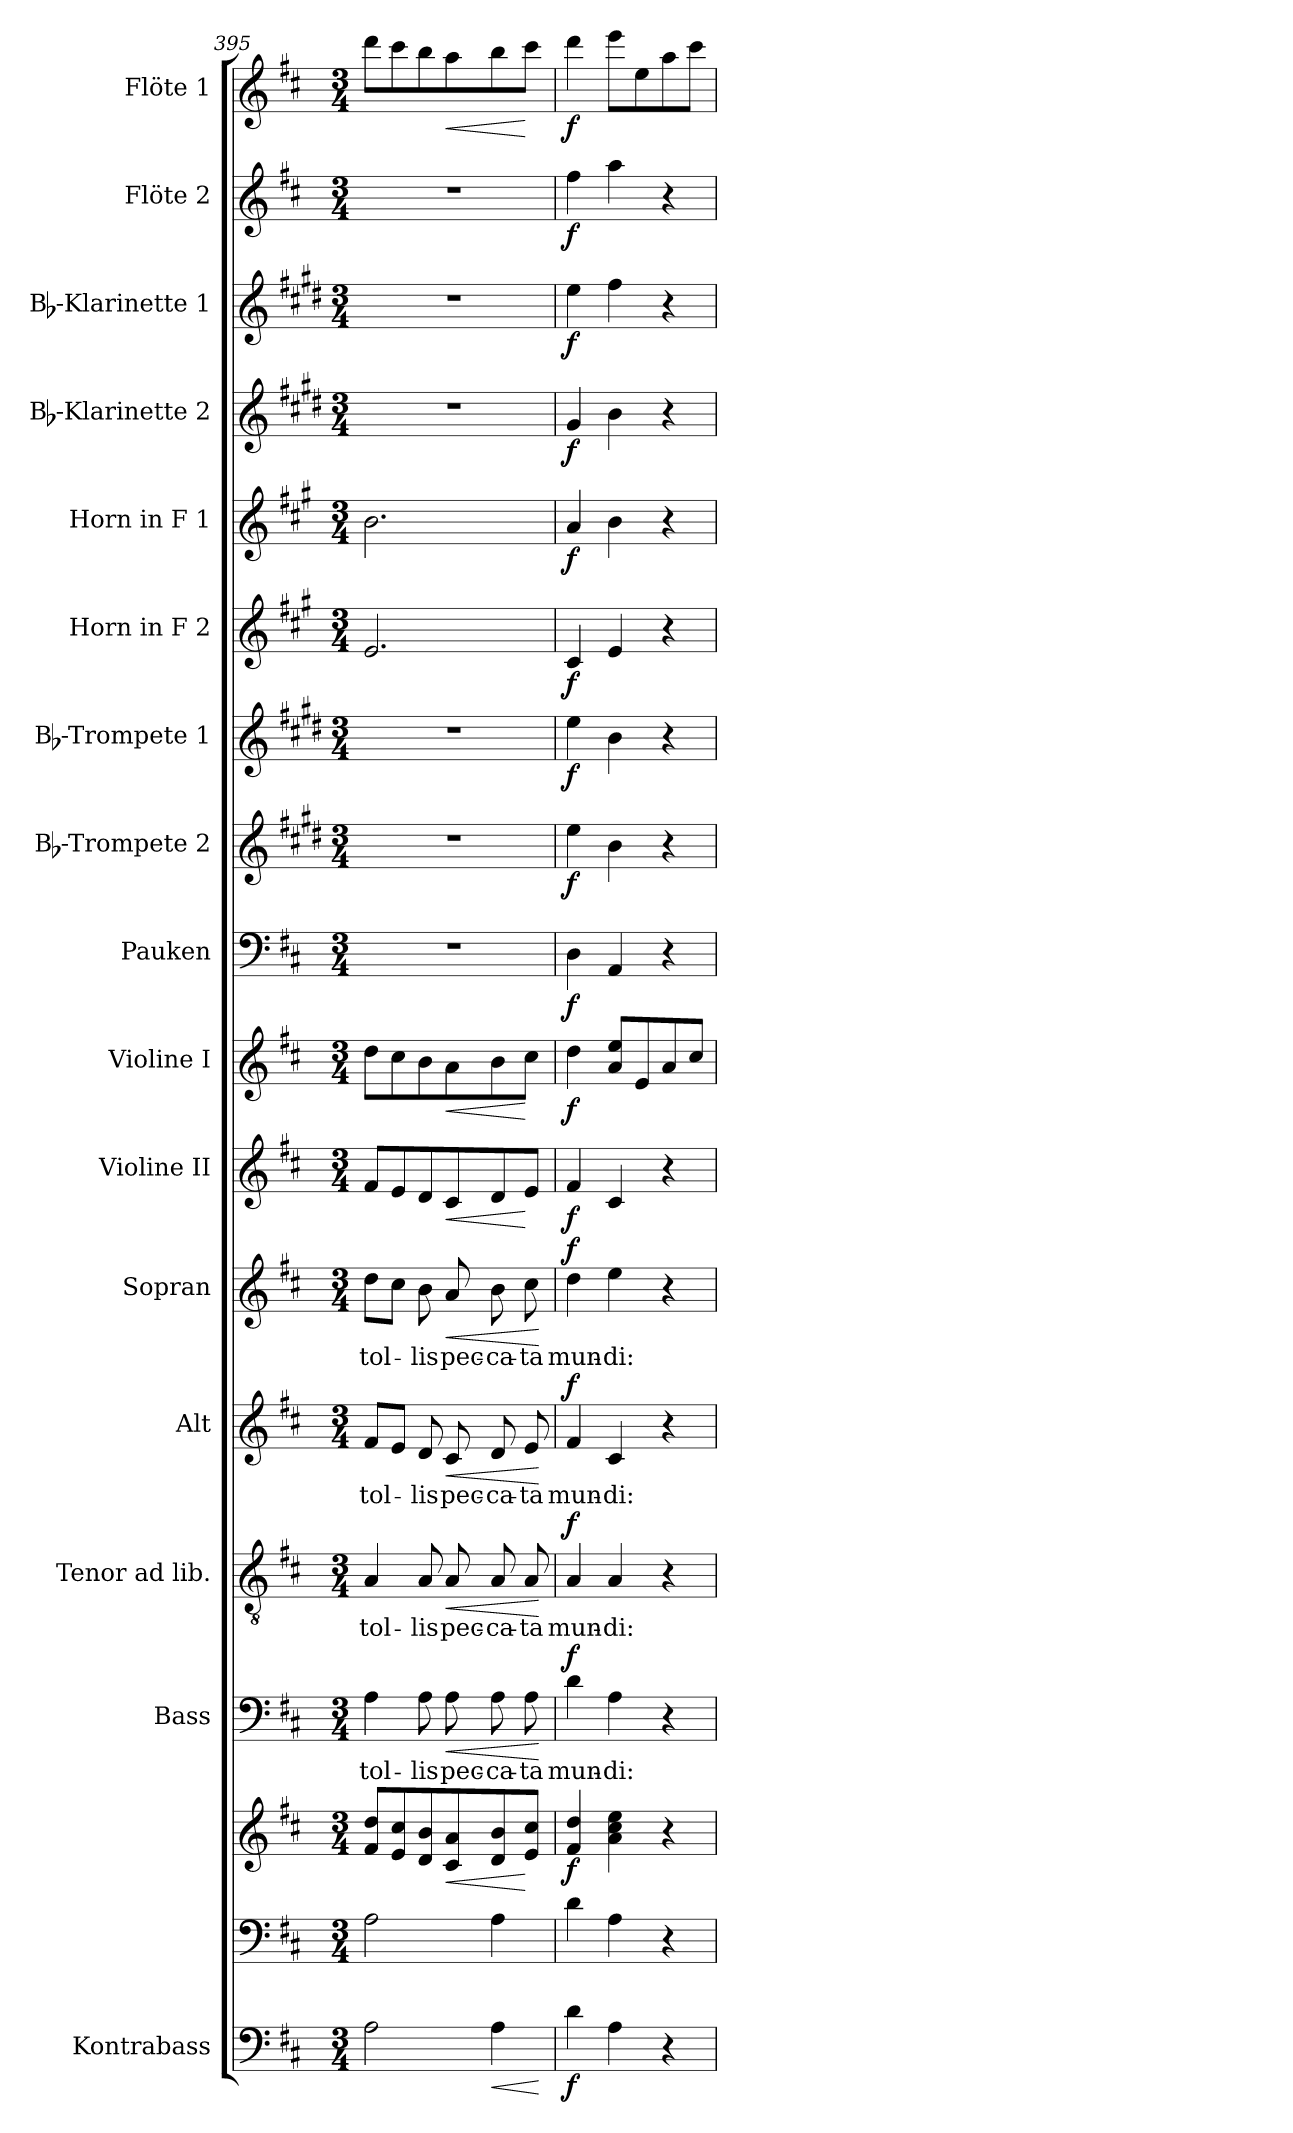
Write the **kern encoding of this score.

**kern	**dynam	**kern	**kern	**dynam	**kern	**text	**dynam	**kern	**text	**dynam	**kern	**text	**dynam	**kern	**text	**dynam	**kern	**dynam	**kern	**dynam	**kern	**dynam	**kern	**dynam	**kern	**dynam	**kern	**dynam	**kern	**dynam	**kern	**dynam	**kern	**dynam	**kern	**dynam	**kern	**dynam
*part17	*part17	*part16	*part16	*part16	*part15	*part15	*part15	*part14	*part14	*part14	*part13	*part13	*part13	*part12	*part12	*part12	*part11	*part11	*part10	*part10	*part9	*part9	*part8	*part8	*part7	*part7	*part6	*part6	*part5	*part5	*part4	*part4	*part3	*part3	*part2	*part2	*part1	*part1
*staff18	*staff18	*staff17	*staff16	*staff16/17	*staff15	*staff15	*staff15	*staff14	*staff14	*staff14	*staff13	*staff13	*staff13	*staff12	*staff12	*staff12	*staff11	*staff11	*staff10	*staff10	*staff9	*staff9	*staff8	*staff8	*staff7	*staff7	*staff6	*staff6	*staff5	*staff5	*staff4	*staff4	*staff3	*staff3	*staff2	*staff2	*staff1	*staff1
*I"Kontrabass	*	*	*	*	*I"Bass	*	*	*I"Tenor ad lib.	*	*	*I"Alt	*	*	*I"Sopran	*	*	*I"Violine II	*	*I"Violine I	*	*I"Pauken	*	*I"Bb-Trompete 2	*	*I"Bb-Trompete 1	*	*I"Horn in F 2	*	*I"Horn in F 1	*	*I"Bb-Klarinette 2	*	*I"Bb-Klarinette 1	*	*I"Flöte 2	*	*I"Flöte 1	*
*I'Kb.	*	*	*	*	*I'B.	*	*	*I'T.	*	*	*I'A.	*	*	*I'S.	*	*	*I'Vl. II	*	*I'Vl. I	*	*I'Pk.	*	*I'Bb Trp. 2	*	*I'Bb Trp. 1	*	*	*	*	*	*I'Bb Kl. 2	*	*I'Bb Kl. 1	*	*I'Fl. 2	*	*I'Fl. 1	*
*clefF4	*	*clefF4	*clefG2	*	*clefF4	*	*	*clefGv2	*	*	*clefG2	*	*	*clefG2	*	*	*clefG2	*	*clefG2	*	*clefF4	*	*clefG2	*	*clefG2	*	*clefG2	*	*clefG2	*	*clefG2	*	*clefG2	*	*clefG2	*	*clefG2	*
*ITrd7c12	*	*	*	*	*	*	*	*	*	*	*	*	*	*	*	*	*	*	*	*	*	*	*ITrd1c2	*	*ITrd1c2	*	*ITrd4c7	*	*ITrd4c7	*	*ITrd1c2	*	*ITrd1c2	*	*	*	*	*
*k[f#c#]	*	*k[f#c#]	*k[f#c#]	*	*k[f#c#]	*	*	*k[f#c#]	*	*	*k[f#c#]	*	*	*k[f#c#]	*	*	*k[f#c#]	*	*k[f#c#]	*	*k[f#c#]	*	*k[f#c#]	*	*k[f#c#]	*	*k[f#c#]	*	*k[f#c#]	*	*k[f#c#]	*	*k[f#c#]	*	*k[f#c#]	*	*k[f#c#]	*
*D:	*	*D:	*D:	*	*D:	*	*	*D:	*	*	*D:	*	*	*D:	*	*	*D:	*	*D:	*	*D:	*	*D:	*	*D:	*	*D:	*	*D:	*	*D:	*	*D:	*	*D:	*	*D:	*
*M3/4	*	*M3/4	*M3/4	*	*M3/4	*	*	*M3/4	*	*	*M3/4	*	*	*M3/4	*	*	*M3/4	*	*M3/4	*	*M3/4	*	*M3/4	*	*M3/4	*	*M3/4	*	*M3/4	*	*M3/4	*	*M3/4	*	*M3/4	*	*M3/4	*
=395	=395	=395	=395	=395	=395	=395	=395	=395	=395	=395	=395	=395	=395	=395	=395	=395	=395	=395	=395	=395	=395	=395	=395	=395	=395	=395	=395	=395	=395	=395	=395	=395	=395	=395	=395	=395	=395	=395
!	!	!	!	!	!	!LO:LY:b	!	!	!LO:LY:b	!	!	!LO:LY:b	!	!	!LO:LY:b	!	!	!	!	!	!	!	!	!	!	!	!	!	!	!	!	!	!	!	!	!	!	!
2AA\	.	2A\	8f#/ 8dd/L	.	4A\	tol-	.	4A/	tol-	.	8f#/L	tol-	.	8dd\L	tol-	.	8f#/L	.	8dd\L	.	2.r	.	2.r	.	2.r	.	2.A/	.	2.e\	.	2.r	.	2.r	.	2.r	.	8ddd\L	.
.	.	.	8e/ 8cc#/	.	.	.	.	.	.	.	8e/J	.	.	8cc#\J	.	.	8e/	.	8cc#\	.	.	.	.	.	.	.	.	.	.	.	.	.	.	.	.	.	8ccc#\	.
!	!	!	!	!	!	!LO:LY:b	!	!	!LO:LY:b	!	!	!LO:LY:b	!	!	!LO:LY:b	!	!	!	!	!	!	!	!	!	!	!	!	!	!	!	!	!	!	!	!	!	!	!
.	.	.	8d/ 8b/	.	8A\	-lis	.	8A/	-lis	.	8d/	-lis	.	8b\	-lis	.	8d/	.	8b\	.	.	.	.	.	.	.	.	.	.	.	.	.	.	.	.	.	8bb\	.
!	!	!	!	!LO:HP:b	!	!LO:LY:b	!LO:HP:b	!	!LO:LY:b	!LO:HP:b	!	!LO:LY:b	!LO:HP:b	!	!LO:LY:b	!LO:HP:b	!	!LO:HP:b	!	!LO:HP:b	!	!	!	!	!	!	!	!	!	!	!	!	!	!	!	!	!	!LO:HP:b
.	.	.	8c#/ 8a/	<	8A\	pec-	<	8A/	pec-	<	8c#/	pec-	<	8a/	pec-	<	8c#/	<	8a\	<	.	.	.	.	.	.	.	.	.	.	.	.	.	.	.	.	8aa\	<
!	!LO:HP:b	!	!	!	!	!LO:LY:b	!	!	!LO:LY:b	!	!	!LO:LY:b	!	!	!LO:LY:b	!	!	!	!	!	!	!	!	!	!	!	!	!	!	!	!	!	!	!	!	!	!	!
4AA\	<	4A\	8d/ 8b/	.	8A\	-ca-	.	8A/	-ca-	.	8d/	-ca-	.	8b\	-ca-	.	8d/	.	8b\	.	.	.	.	.	.	.	.	.	.	.	.	.	.	.	.	.	8bb\	.
!	!	!	!	!	!	!LO:LY:b	!	!	!LO:LY:b	!	!	!LO:LY:b	!	!	!LO:LY:b	!	!	!	!	!	!	!	!	!	!	!	!	!	!	!	!	!	!	!	!	!	!	!
.	.	.	8e/ 8cc#/J	[	8A\	-ta	.	8A/	-ta	.	8e/	-ta	.	8cc#\	-ta	.	8e/J	[	8cc#\J	[	.	.	.	.	.	.	.	.	.	.	.	.	.	.	.	.	8ccc#\J	[
.	[	.	.	.	.	.	[	.	.	[	.	.	[	.	.	[	.	.	.	.	.	.	.	.	.	.	.	.	.	.	.	.	.	.	.	.	.	.
=396	=396	=396	=396	=396	=396	=396	=396	=396	=396	=396	=396	=396	=396	=396	=396	=396	=396	=396	=396	=396	=396	=396	=396	=396	=396	=396	=396	=396	=396	=396	=396	=396	=396	=396	=396	=396	=396	=396
!	!LO:DY:b	!	!	!LO:DY:b	!	!LO:LY:b	!LO:DY:a	!	!LO:LY:b	!LO:DY:a	!	!LO:LY:b	!LO:DY:a	!	!LO:LY:b	!LO:DY:a	!	!LO:DY:b	!	!LO:DY:b	!	!LO:DY:b	!	!LO:DY:b	!	!LO:DY:b	!	!LO:DY:b	!	!LO:DY:b	!	!LO:DY:b	!	!LO:DY:b	!	!LO:DY:b	!	!LO:DY:b
4D\	f	4d\	4f#/ 4dd/	f	4d\	mun-	f	4A/	mun-	f	4f#/	mun-	f	4dd\	mun-	f	4f#/	f	4dd\	f	4D\	f	4dd\	f	4dd\	f	4F#/	f	4d/	f	4f#/	f	4dd\	f	4ff#\	f	4ddd\	f
!	!	!	!	!	!	!LO:LY:b	!	!	!LO:LY:b	!	!	!LO:LY:b	!	!	!LO:LY:b	!	!	!	!	!	!	!	!	!	!	!	!	!	!	!	!	!	!	!	!	!	!	!
4AA\	.	4A\	4a\ 4cc#\ 4ee\	.	4A\	-di:	.	4A/	-di:	.	4c#/	-di:	.	4ee\	-di:	.	4c#/	.	8a/ 8ee/L	.	4AA/	.	4a\	.	4a\	.	4A/	.	4e\	.	4a\	.	4ee\	.	4aa\	.	8eee\L	.
.	.	.	.	.	.	.	.	.	.	.	.	.	.	.	.	.	.	.	8e/	.	.	.	.	.	.	.	.	.	.	.	.	.	.	.	.	.	8ee\	.
4r	.	4r	4r	.	4r	.	.	4r	.	.	4r	.	.	4r	.	.	4r	.	8a/	.	4r	.	4r	.	4r	.	4r	.	4r	.	4r	.	4r	.	4r	.	8aa\	.
.	.	.	.	.	.	.	.	.	.	.	.	.	.	.	.	.	.	.	8cc#/J	.	.	.	.	.	.	.	.	.	.	.	.	.	.	.	.	.	8ccc#\J	.
=	=	=	=	=	=	=	=	=	=	=	=	=	=	=	=	=	=	=	=	=	=	=	=	=	=	=	=	=	=	=	=	=	=	=	=	=	=	=
*-	*-	*-	*-	*-	*-	*-	*-	*-	*-	*-	*-	*-	*-	*-	*-	*-	*-	*-	*-	*-	*-	*-	*-	*-	*-	*-	*-	*-	*-	*-	*-	*-	*-	*-	*-	*-	*-	*-
